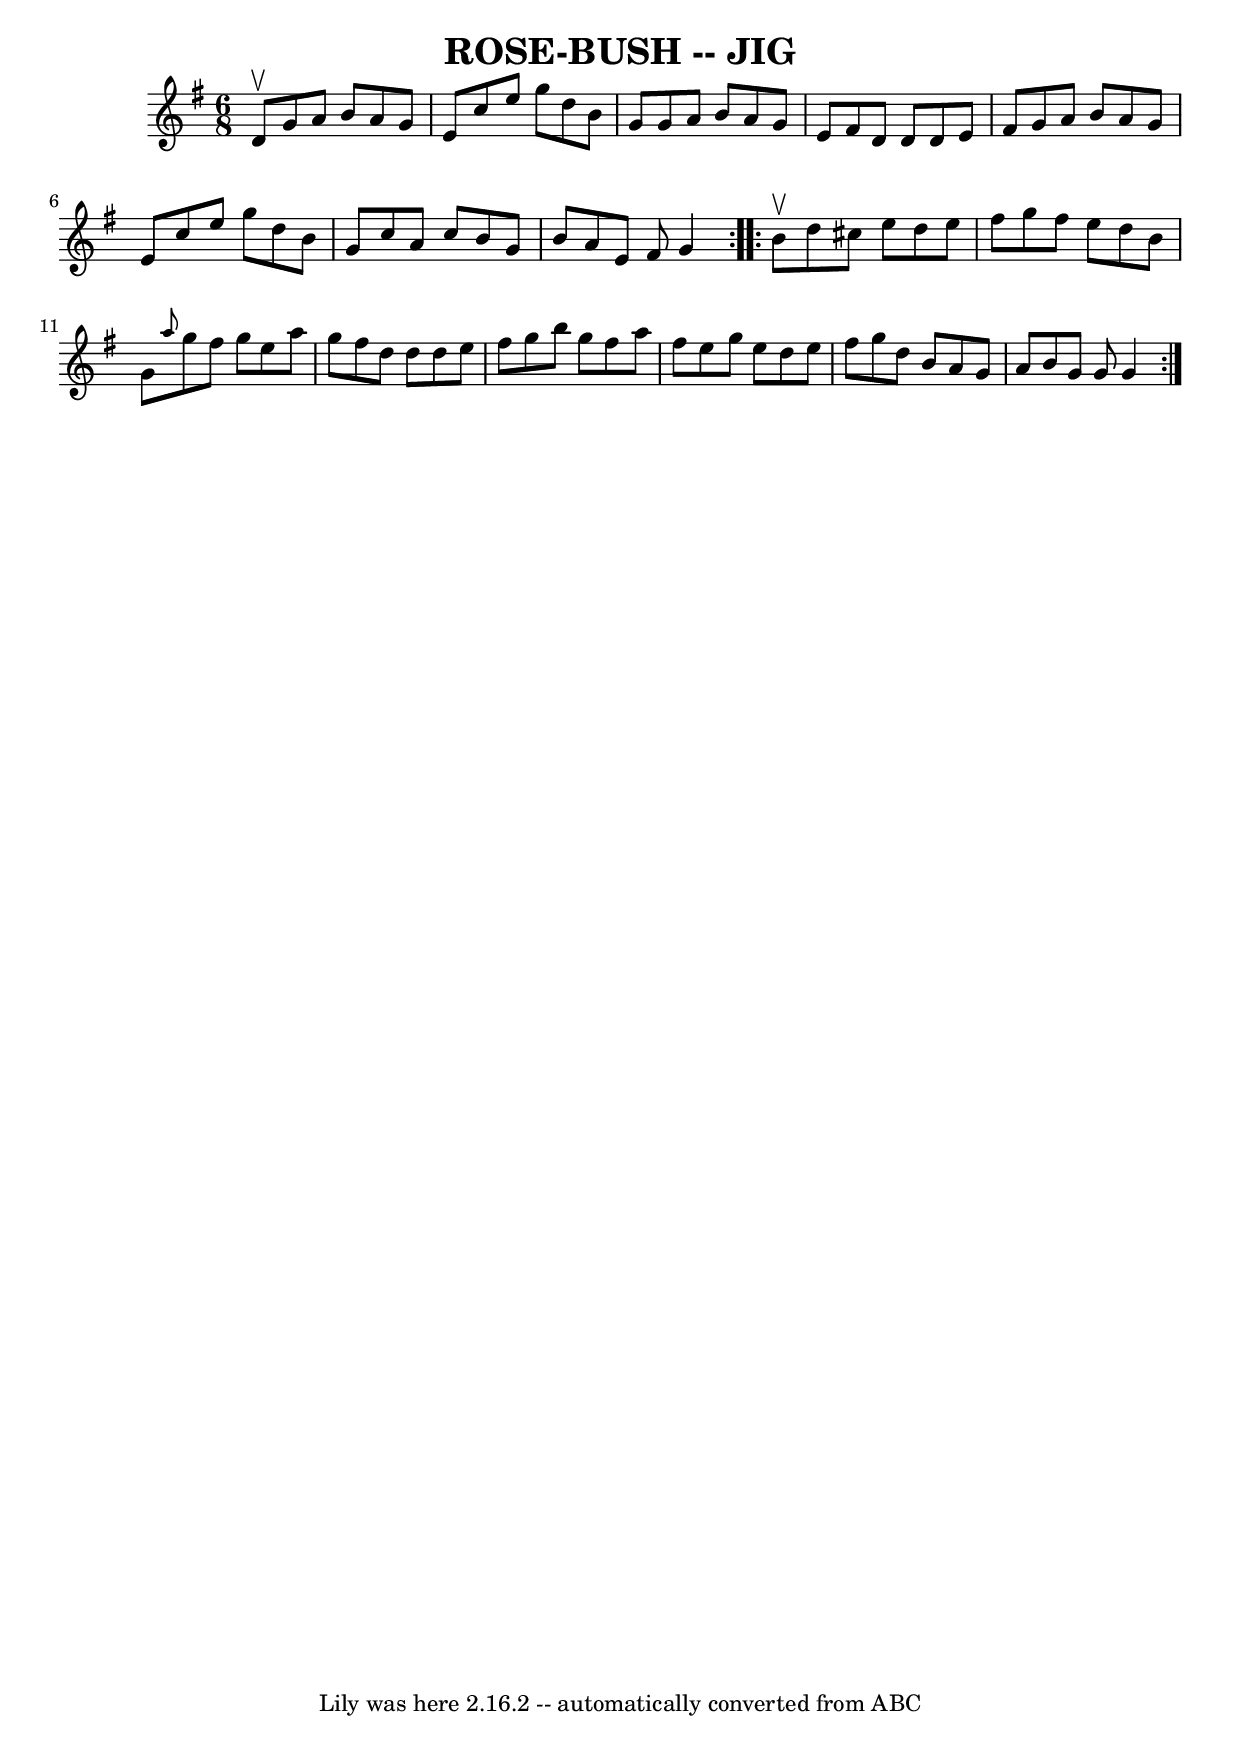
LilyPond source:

\version "2.16.2"
\include "Mammoth.ily"
\header {
  %% book = "Ryan's Mammoth Collection of Fiddle Tunes"
  crossRefNumber = "1"
  footnotes = ""
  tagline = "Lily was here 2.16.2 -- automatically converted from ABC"
  title = "ROSE-BUSH -- JIG"

}
voicedefault =  {



  \repeat volta 2 {

    \time 6/8 
    \key g \major
 d'8^\upbow       |
    g'8 a'8 b'8 a'8 
    g'8 e'8    |
    c''8 e''8 g''8 d''8 b'8 g'8    
    |
    g'8 a'8 b'8 a'8 g'8 e'8    |
    fis'8 d'8    
    d'8 d'8 e'8 fis'8        |
    g'8 a'8 b'8 a'8 g'8    
    e'8    |
    c''8 e''8 g''8 d''8 b'8 g'8    |
    c''8 
    a'8 c''8 b'8 g'8 b'8    |
    a'8 e'8 fis'8 g'4    

  }     
  \repeat volta 2 {
    b'8^\upbow       |
    d''8 cis''8 e''8   
    d''8 e''8 fis''8    |
    g''8 fis''8 e''8 d''8 b'8    
    g'8    |
    \grace { a''8  
	   } g''8 fis''8 g''8 e''8 a''8    
    g''8    |
    fis''8 d''8 d''8 d''8 e''8 fis''8        
    |
    g''8 b''8 g''8 fis''8 a''8 fis''8    |
    e''8  
    g''8 e''8 d''8 e''8 fis''8    |
    g''8 d''8 b'8    
    a'8 g'8 a'8    |
    b'8 g'8 g'8 g'4    
  }   

}

\score{
  <<

    \context Staff="default"
    {
      \voicedefault 
      
    }

  >>
  \layout {
    
  }
  \midi {
  }

}
